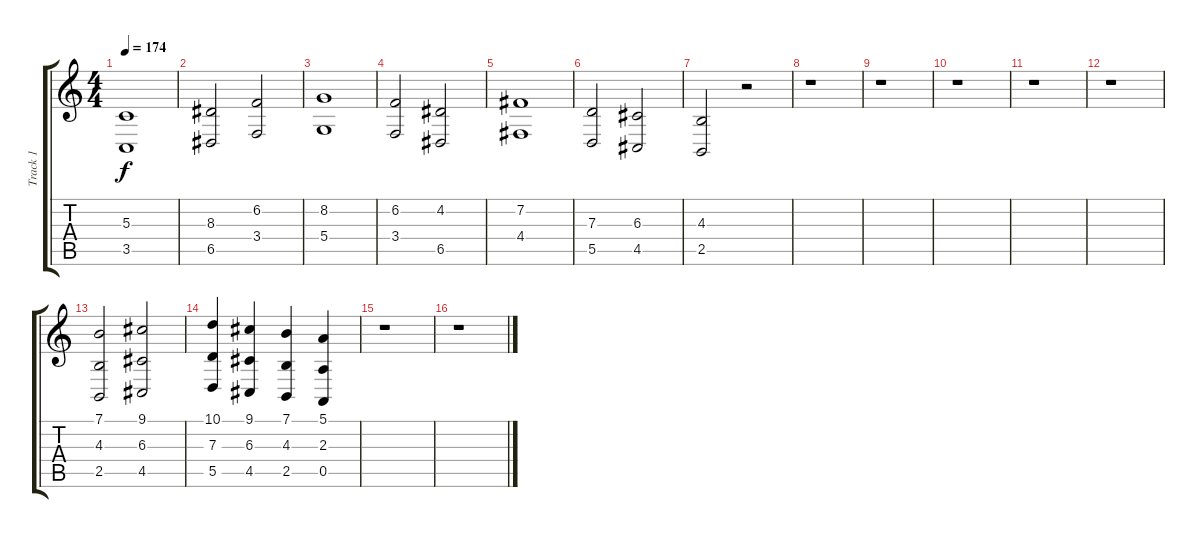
\track ("Track 1" "Track 1") {instrument stringensemble1}
\staff {score tabs}
\tuning (E4 B3 G3 D3 A2 E2) {hide}
\ts (4 4)
\tempo 174
\clef g2
\ks c
(5.3 3.5).1{dy f} |
(8.3 6.5).2 (6.2 3.4).2 |
(8.2 5.4).1 |
(6.2 3.4).2 (4.2 6.5).2 |
(7.2 4.4).1 |
(7.3 5.5).2 (6.3 4.5).2 |
(4.3 2.5).2 r.2 |
r.1 |
r.1 |
r.1 |
r.1 |
r.1 |
(7.1 4.3 2.5).2 (9.1 6.3 4.5).2 |
(10.1 7.3 5.5).4 (9.1 6.3 4.5).4 (7.1 4.3 2.5).4 (5.1 2.3 0.5).4 |
r.1 |
r.1
